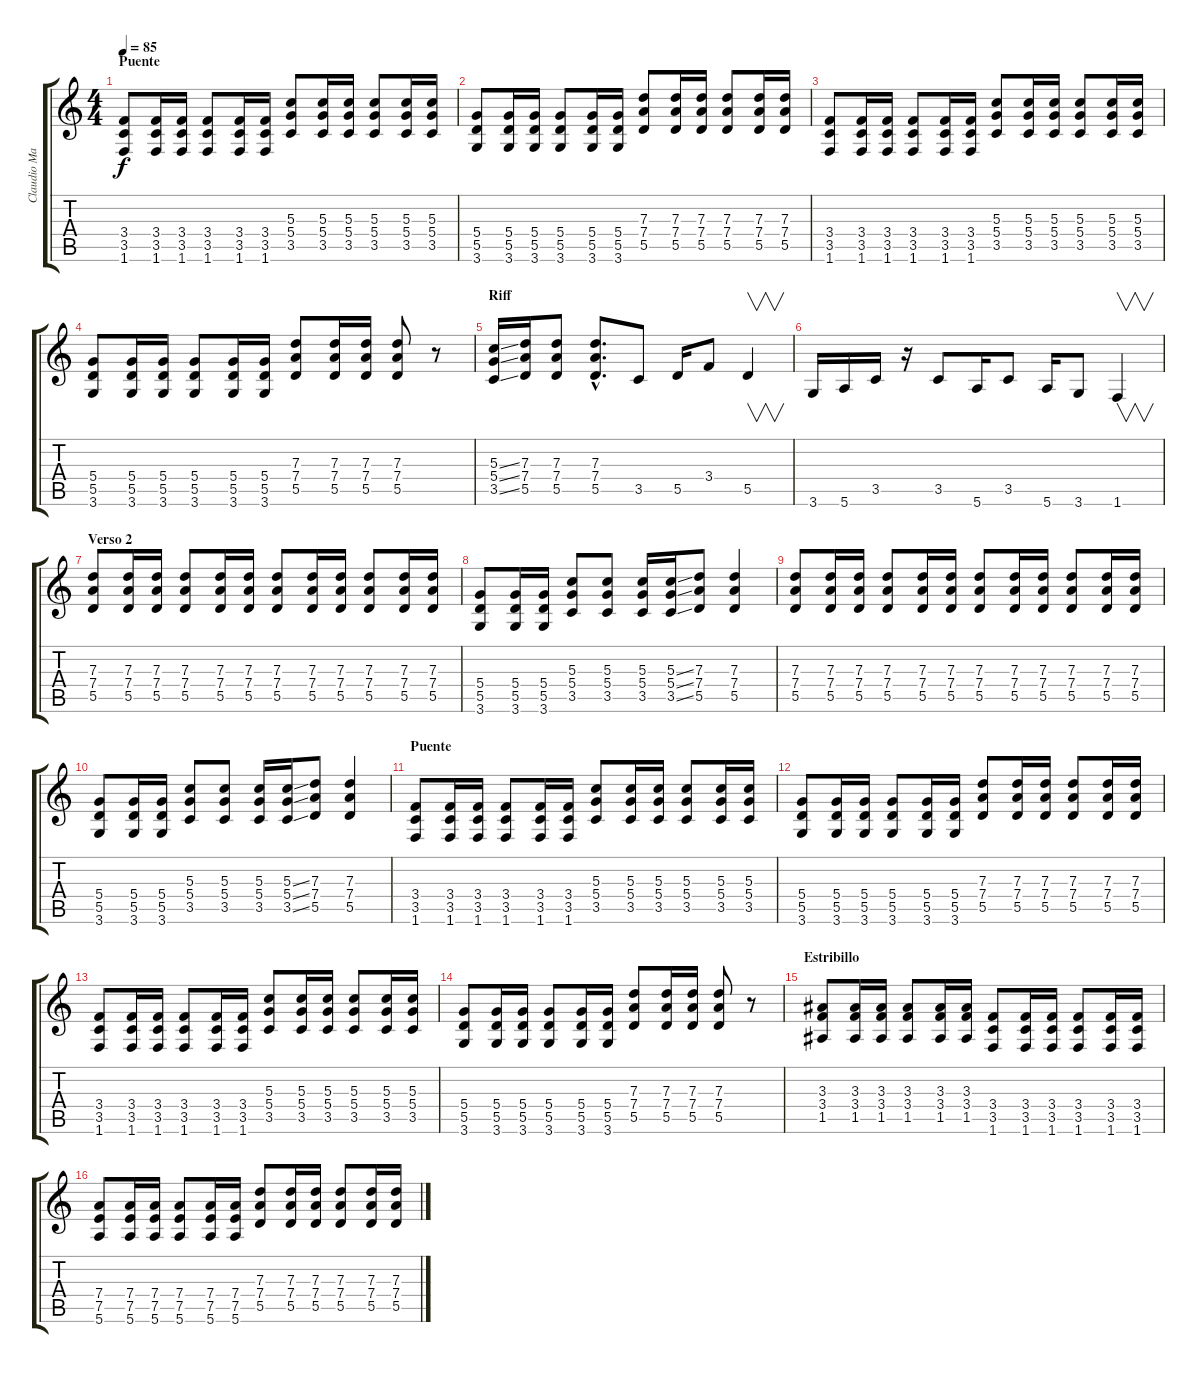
\track ("Claudio Marciello" "Claudio Ma") {instrument overdrivenguitar}
\staff {score tabs}
\tuning (E4 B3 G3 D3 A2 E2) {hide}
\ts (4 4)
\section ("" "Puente")
\tempo 85
\clef g2
\ks c
(3.4 3.5 1.6).8{dy f} (3.4 3.5 1.6).16 (3.4 3.5 1.6).16 (3.4 3.5 1.6).8 (3.4 3.5 1.6).16 (3.4 3.5 1.6).16 (5.3 5.4 3.5).8 (5.3 5.4 3.5).16 (5.3 5.4 3.5).16 (5.3 5.4 3.5).8 (5.3 5.4 3.5).16 (5.3 5.4 3.5).16 |
(5.4 5.5 3.6).8 (5.4 5.5 3.6).16 (5.4 5.5 3.6).16 (5.4 5.5 3.6).8 (5.4 5.5 3.6).16 (5.4 5.5 3.6).16 (7.3 7.4 5.5).8 (7.3 7.4 5.5).16 (7.3 7.4 5.5).16 (7.3 7.4 5.5).8 (7.3 7.4 5.5).16 (7.3 7.4 5.5).16 |
(3.4 3.5 1.6).8 (3.4 3.5 1.6).16 (3.4 3.5 1.6).16 (3.4 3.5 1.6).8 (3.4 3.5 1.6).16 (3.4 3.5 1.6).16 (5.3 5.4 3.5).8 (5.3 5.4 3.5).16 (5.3 5.4 3.5).16 (5.3 5.4 3.5).8 (5.3 5.4 3.5).16 (5.3 5.4 3.5).16 |
(5.4 5.5 3.6).8 (5.4 5.5 3.6).16 (5.4 5.5 3.6).16 (5.4 5.5 3.6).8 (5.4 5.5 3.6).16 (5.4 5.5 3.6).16 (7.3 7.4 5.5).8 (7.3 7.4 5.5).16 (7.3 7.4 5.5).16 (7.3 7.4 5.5).8 r.8 |
\section ("" "Riff")
(5.3{ss} 5.4{ss} 3.5{ss}).16 (7.3 7.4 5.5).16 (7.3 7.4 5.5).8 (7.3{hac} 7.4{hac} 5.5{hac}).8{d} 3.5.8 5.5.16 3.4.8 5.5.4{v} |
3.6.16 5.6.16 3.5.16 r.16 3.5.8 5.6.16 3.5.8 5.6.16 3.6.8 1.6.4{v} |
\section ("" "Verso 2")
(7.3 7.4 5.5).8 (7.3 7.4 5.5).16 (7.3 7.4 5.5).16 (7.3 7.4 5.5).8 (7.3 7.4 5.5).16 (7.3 7.4 5.5).16 (7.3 7.4 5.5).8 (7.3 7.4 5.5).16 (7.3 7.4 5.5).16 (7.3 7.4 5.5).8 (7.3 7.4 5.5).16 (7.3 7.4 5.5).16 |
(5.4 5.5 3.6).8 (5.4 5.5 3.6).16 (5.4 5.5 3.6).16 (5.3 5.4 3.5).8 (5.3 5.4 3.5).8 (5.3 5.4 3.5).16 (5.3{ss} 5.4{ss} 3.5{ss}).16 (7.3 7.4 5.5).8 (7.3 7.4 5.5).4 |
(7.3 7.4 5.5).8 (7.3 7.4 5.5).16 (7.3 7.4 5.5).16 (7.3 7.4 5.5).8 (7.3 7.4 5.5).16 (7.3 7.4 5.5).16 (7.3 7.4 5.5).8 (7.3 7.4 5.5).16 (7.3 7.4 5.5).16 (7.3 7.4 5.5).8 (7.3 7.4 5.5).16 (7.3 7.4 5.5).16 |
(5.4 5.5 3.6).8 (5.4 5.5 3.6).16 (5.4 5.5 3.6).16 (5.3 5.4 3.5).8 (5.3 5.4 3.5).8 (5.3 5.4 3.5).16 (5.3{ss} 5.4{ss} 3.5{ss}).16 (7.3 7.4 5.5).8 (7.3 7.4 5.5).4 |
\section ("" "Puente")
(3.4 3.5 1.6).8 (3.4 3.5 1.6).16 (3.4 3.5 1.6).16 (3.4 3.5 1.6).8 (3.4 3.5 1.6).16 (3.4 3.5 1.6).16 (5.3 5.4 3.5).8 (5.3 5.4 3.5).16 (5.3 5.4 3.5).16 (5.3 5.4 3.5).8 (5.3 5.4 3.5).16 (5.3 5.4 3.5).16 |
(5.4 5.5 3.6).8 (5.4 5.5 3.6).16 (5.4 5.5 3.6).16 (5.4 5.5 3.6).8 (5.4 5.5 3.6).16 (5.4 5.5 3.6).16 (7.3 7.4 5.5).8 (7.3 7.4 5.5).16 (7.3 7.4 5.5).16 (7.3 7.4 5.5).8 (7.3 7.4 5.5).16 (7.3 7.4 5.5).16 |
(3.4 3.5 1.6).8 (3.4 3.5 1.6).16 (3.4 3.5 1.6).16 (3.4 3.5 1.6).8 (3.4 3.5 1.6).16 (3.4 3.5 1.6).16 (5.3 5.4 3.5).8 (5.3 5.4 3.5).16 (5.3 5.4 3.5).16 (5.3 5.4 3.5).8 (5.3 5.4 3.5).16 (5.3 5.4 3.5).16 |
(5.4 5.5 3.6).8 (5.4 5.5 3.6).16 (5.4 5.5 3.6).16 (5.4 5.5 3.6).8 (5.4 5.5 3.6).16 (5.4 5.5 3.6).16 (7.3 7.4 5.5).8 (7.3 7.4 5.5).16 (7.3 7.4 5.5).16 (7.3 7.4 5.5).8 r.8 |
\section ("" "Estribillo")
(3.3 3.4 1.5).8 (3.3 3.4 1.5).16 (3.3 3.4 1.5).16 (3.3 3.4 1.5).8 (3.3 3.4 1.5).16 (3.3 3.4 1.5).16 (3.4 3.5 1.6).8 (3.4 3.5 1.6).16 (3.4 3.5 1.6).16 (3.4 3.5 1.6).8 (3.4 3.5 1.6).16 (3.4 3.5 1.6).16 |
(7.4 7.5 5.6).8 (7.4 7.5 5.6).16 (7.4 7.5 5.6).16 (7.4 7.5 5.6).8 (7.4 7.5 5.6).16 (7.4 7.5 5.6).16 (7.3 7.4 5.5).8 (7.3 7.4 5.5).16 (7.3 7.4 5.5).16 (7.3 7.4 5.5).8 (7.3 7.4 5.5).16 (7.3 7.4 5.5).16
